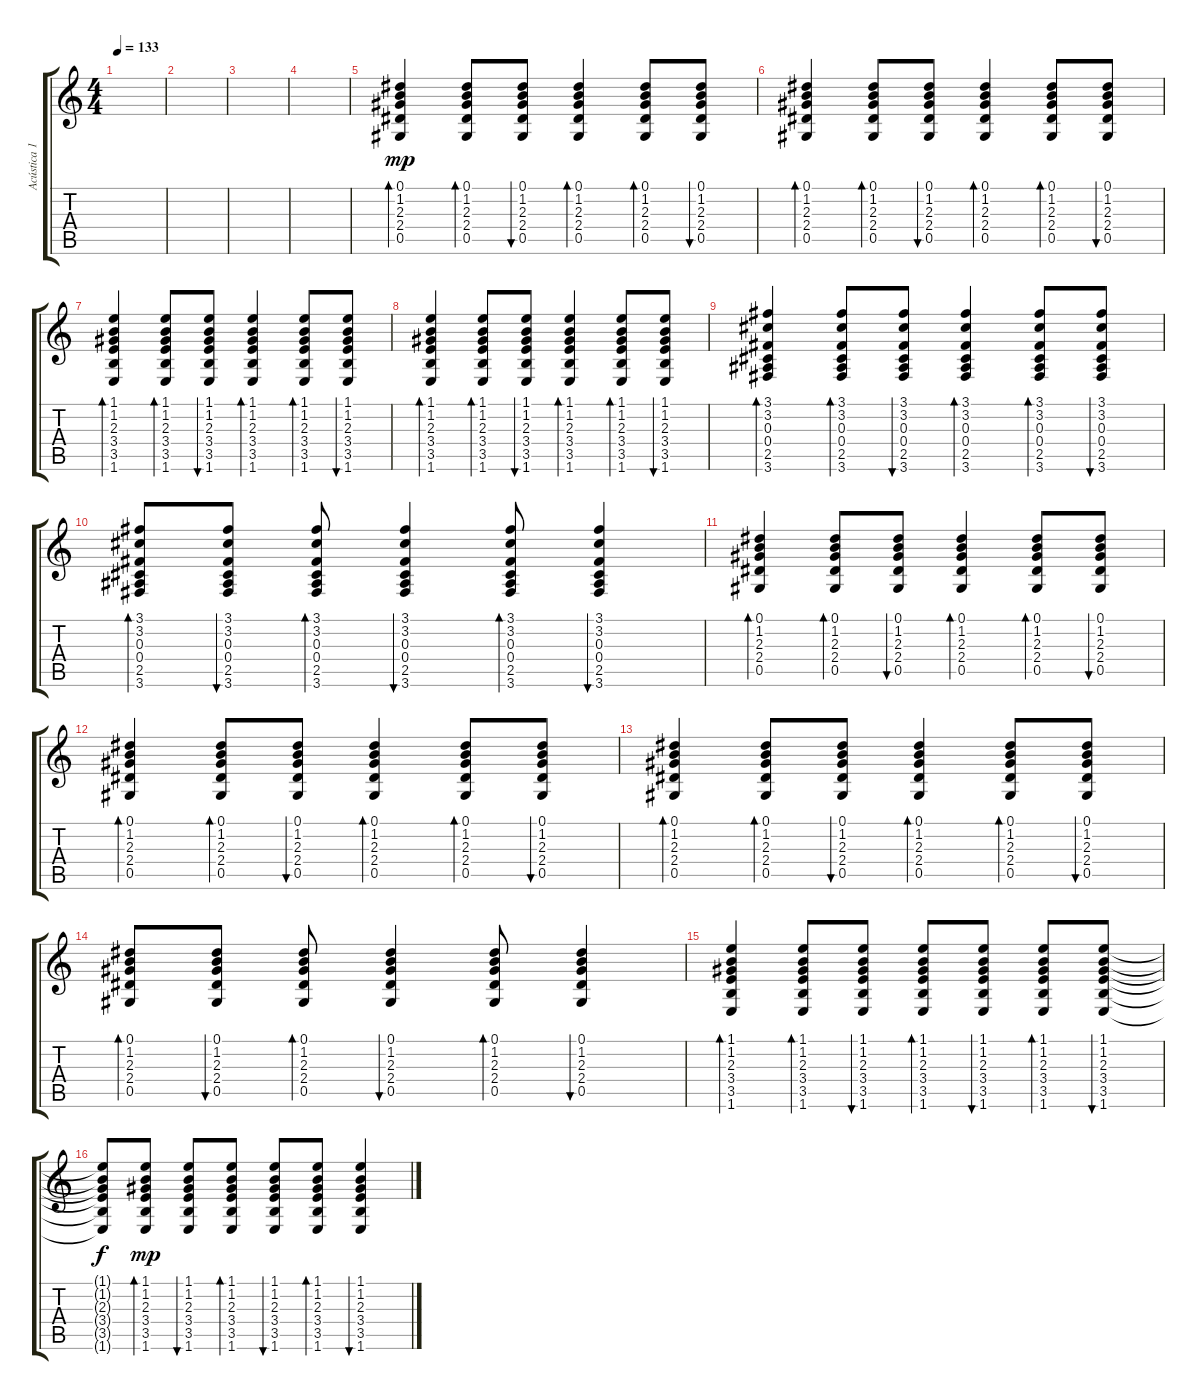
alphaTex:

\track ("Acústica 1" "Acústica 1") {instrument acousticguitarsteel}
\staff {score tabs}
\tuning (Eb4 Bb3 Gb3 Db3 Ab2 Eb2) {hide}
\ts (4 4)
\tempo 133
\clef g2
\ks c
|
|
|
|
(0.1 1.2 2.3 2.4 0.5).4{bd 60 dy mp} (0.1 1.2 2.3 2.4 0.5).8{bd 60} (0.1 1.2 2.3 2.4 0.5).8{bu 60} (0.1 1.2 2.3 2.4 0.5).4{bd 60} (0.1 1.2 2.3 2.4 0.5).8{bd 60} (0.1 1.2 2.3 2.4 0.5).8{bu 60} |
(0.1 1.2 2.3 2.4 0.5).4{bd 60} (0.1 1.2 2.3 2.4 0.5).8{bd 60} (0.1 1.2 2.3 2.4 0.5).8{bu 60} (0.1 1.2 2.3 2.4 0.5).4{bd 60} (0.1 1.2 2.3 2.4 0.5).8{bd 60} (0.1 1.2 2.3 2.4 0.5).8{bu 60} |
(1.1 1.2 2.3 3.4 3.5 1.6).4{bd 60} (1.1 1.2 2.3 3.4 3.5 1.6).8{bd 60} (1.1 1.2 2.3 3.4 3.5 1.6).8{bu 60} (1.1 1.2 2.3 3.4 3.5 1.6).4{bd 60} (1.1 1.2 2.3 3.4 3.5 1.6).8{bd 60} (1.1 1.2 2.3 3.4 3.5 1.6).8{bu 60} |
(1.1 1.2 2.3 3.4 3.5 1.6).4{bd 60} (1.1 1.2 2.3 3.4 3.5 1.6).8{bd 60} (1.1 1.2 2.3 3.4 3.5 1.6).8{bu 60} (1.1 1.2 2.3 3.4 3.5 1.6).4{bd 60} (1.1 1.2 2.3 3.4 3.5 1.6).8{bd 60} (1.1 1.2 2.3 3.4 3.5 1.6).8{bu 60} |
(3.1 3.2 0.3 0.4 2.5 3.6).4{bd 60} (3.1 3.2 0.3 0.4 2.5 3.6).8{bd 60} (3.1 3.2 0.3 0.4 2.5 3.6).8{bu 60} (3.1 3.2 0.3 0.4 2.5 3.6).4{bd 60} (3.1 3.2 0.3 0.4 2.5 3.6).8{bd 60} (3.1 3.2 0.3 0.4 2.5 3.6).8{bu 60} |
(3.1 3.2 0.3 0.4 2.5 3.6).8{bd 60} (3.1 3.2 0.3 0.4 2.5 3.6).8{bu 60} (3.1 3.2 0.3 0.4 2.5 3.6).8{bd 60} (3.1 3.2 0.3 0.4 2.5 3.6).4{bu 60} (3.1 3.2 0.3 0.4 2.5 3.6).8{bd 60} (3.1 3.2 0.3 0.4 2.5 3.6).4{bu 60} |
(0.1 1.2 2.3 2.4 0.5).4{bd 60} (0.1 1.2 2.3 2.4 0.5).8{bd 60} (0.1 1.2 2.3 2.4 0.5).8{bu 60} (0.1 1.2 2.3 2.4 0.5).4{bd 60} (0.1 1.2 2.3 2.4 0.5).8{bd 60} (0.1 1.2 2.3 2.4 0.5).8{bu 60} |
(0.1 1.2 2.3 2.4 0.5).4{bd 60} (0.1 1.2 2.3 2.4 0.5).8{bd 60} (0.1 1.2 2.3 2.4 0.5).8{bu 60} (0.1 1.2 2.3 2.4 0.5).4{bd 60} (0.1 1.2 2.3 2.4 0.5).8{bd 60} (0.1 1.2 2.3 2.4 0.5).8{bu 60} |
(0.1 1.2 2.3 2.4 0.5).4{bd 60} (0.1 1.2 2.3 2.4 0.5).8{bd 60} (0.1 1.2 2.3 2.4 0.5).8{bu 60} (0.1 1.2 2.3 2.4 0.5).4{bd 60} (0.1 1.2 2.3 2.4 0.5).8{bd 60} (0.1 1.2 2.3 2.4 0.5).8{bu 60} |
(0.1 1.2 2.3 2.4 0.5).8{bd 60} (0.1 1.2 2.3 2.4 0.5).8{bu 60} (0.1 1.2 2.3 2.4 0.5).8{bd 60} (0.1 1.2 2.3 2.4 0.5).4{bu 60} (0.1 1.2 2.3 2.4 0.5).8{bd 60} (0.1 1.2 2.3 2.4 0.5).4{bu 60} |
(1.1 1.2 2.3 3.4 3.5 1.6).4{bd 60} (1.1 1.2 2.3 3.4 3.5 1.6).8{bd 60} (1.1 1.2 2.3 3.4 3.5 1.6).8{bu 60} (1.1 1.2 2.3 3.4 3.5 1.6).8{bd 60} (1.1 1.2 2.3 3.4 3.5 1.6).8{bu 60} (1.1 1.2 2.3 3.4 3.5 1.6).8{bd 60} (1.1 1.2 2.3 3.4 3.5 1.6).8{bu 60} |
(1.1{t} 1.2{t} 2.3{t} 3.4{t} 3.5{t} 1.6{t}).8{dy f} (1.1 1.2 2.3 3.4 3.5 1.6).8{bd 60 dy mp} (1.1 1.2 2.3 3.4 3.5 1.6).8{bu 60} (1.1 1.2 2.3 3.4 3.5 1.6).8{bd 60} (1.1 1.2 2.3 3.4 3.5 1.6).8{bu 60} (1.1 1.2 2.3 3.4 3.5 1.6).8{bd 60} (1.1 1.2 2.3 3.4 3.5 1.6).4{bu 60}
